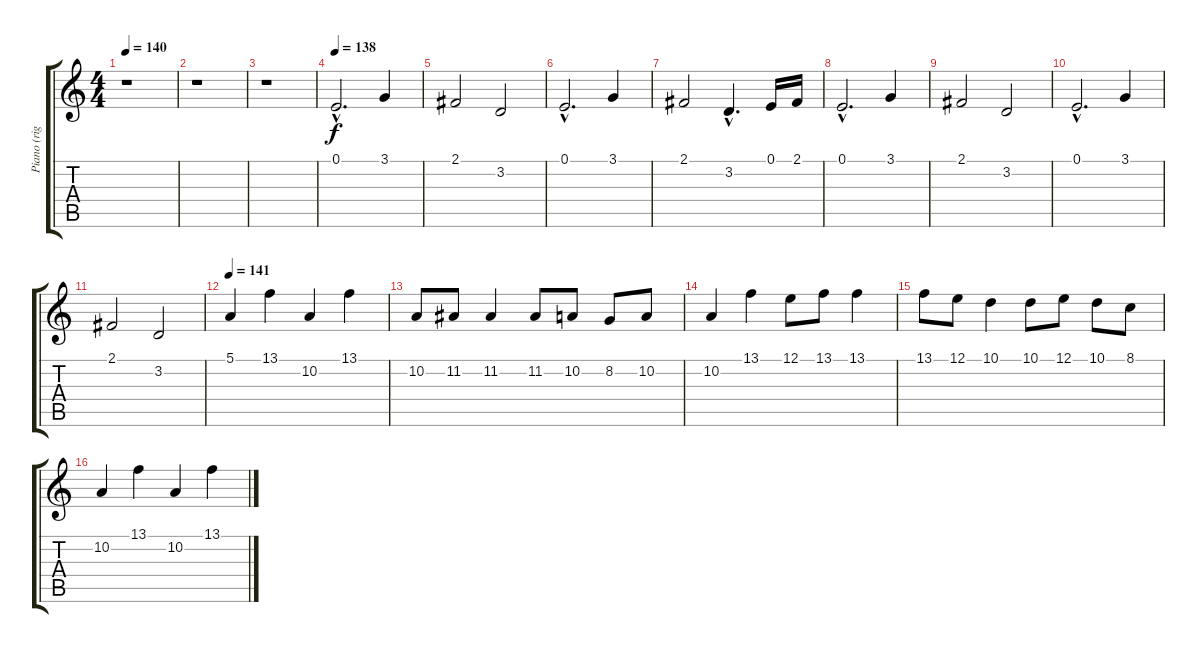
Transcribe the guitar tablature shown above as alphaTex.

\track ("Piano (right)" "Piano (rig") {instrument electricgrandpiano}
\staff {score tabs}
\tuning (E4 B3 G3 D3 A2 E2) {hide}
\ts (4 4)
\tempo 140
\clef g2
\ks c
r.1{dy f} |
r.1 |
r.1 |
\tempo 138
0.1{hac}.2{d} 3.1.4 |
2.1.2 3.2.2 |
0.1{hac}.2{d} 3.1.4 |
2.1.2 3.2{hac}.4{d} 0.1.16 2.1.16 |
0.1{hac}.2{d} 3.1.4 |
2.1.2 3.2.2 |
0.1{hac}.2{d} 3.1.4 |
2.1.2 3.2.2 |
\tempo 141
5.1.4 13.1.4 10.2.4 13.1.4 |
10.2.8 11.2.8 11.2.4 11.2.8 10.2.8 8.2.8 10.2.8 |
10.2.4 13.1.4 12.1.8 13.1.8 13.1.4 |
13.1.8 12.1.8 10.1.4 10.1.8 12.1.8 10.1.8 8.1.8 |
10.2.4 13.1.4 10.2.4 13.1.4
